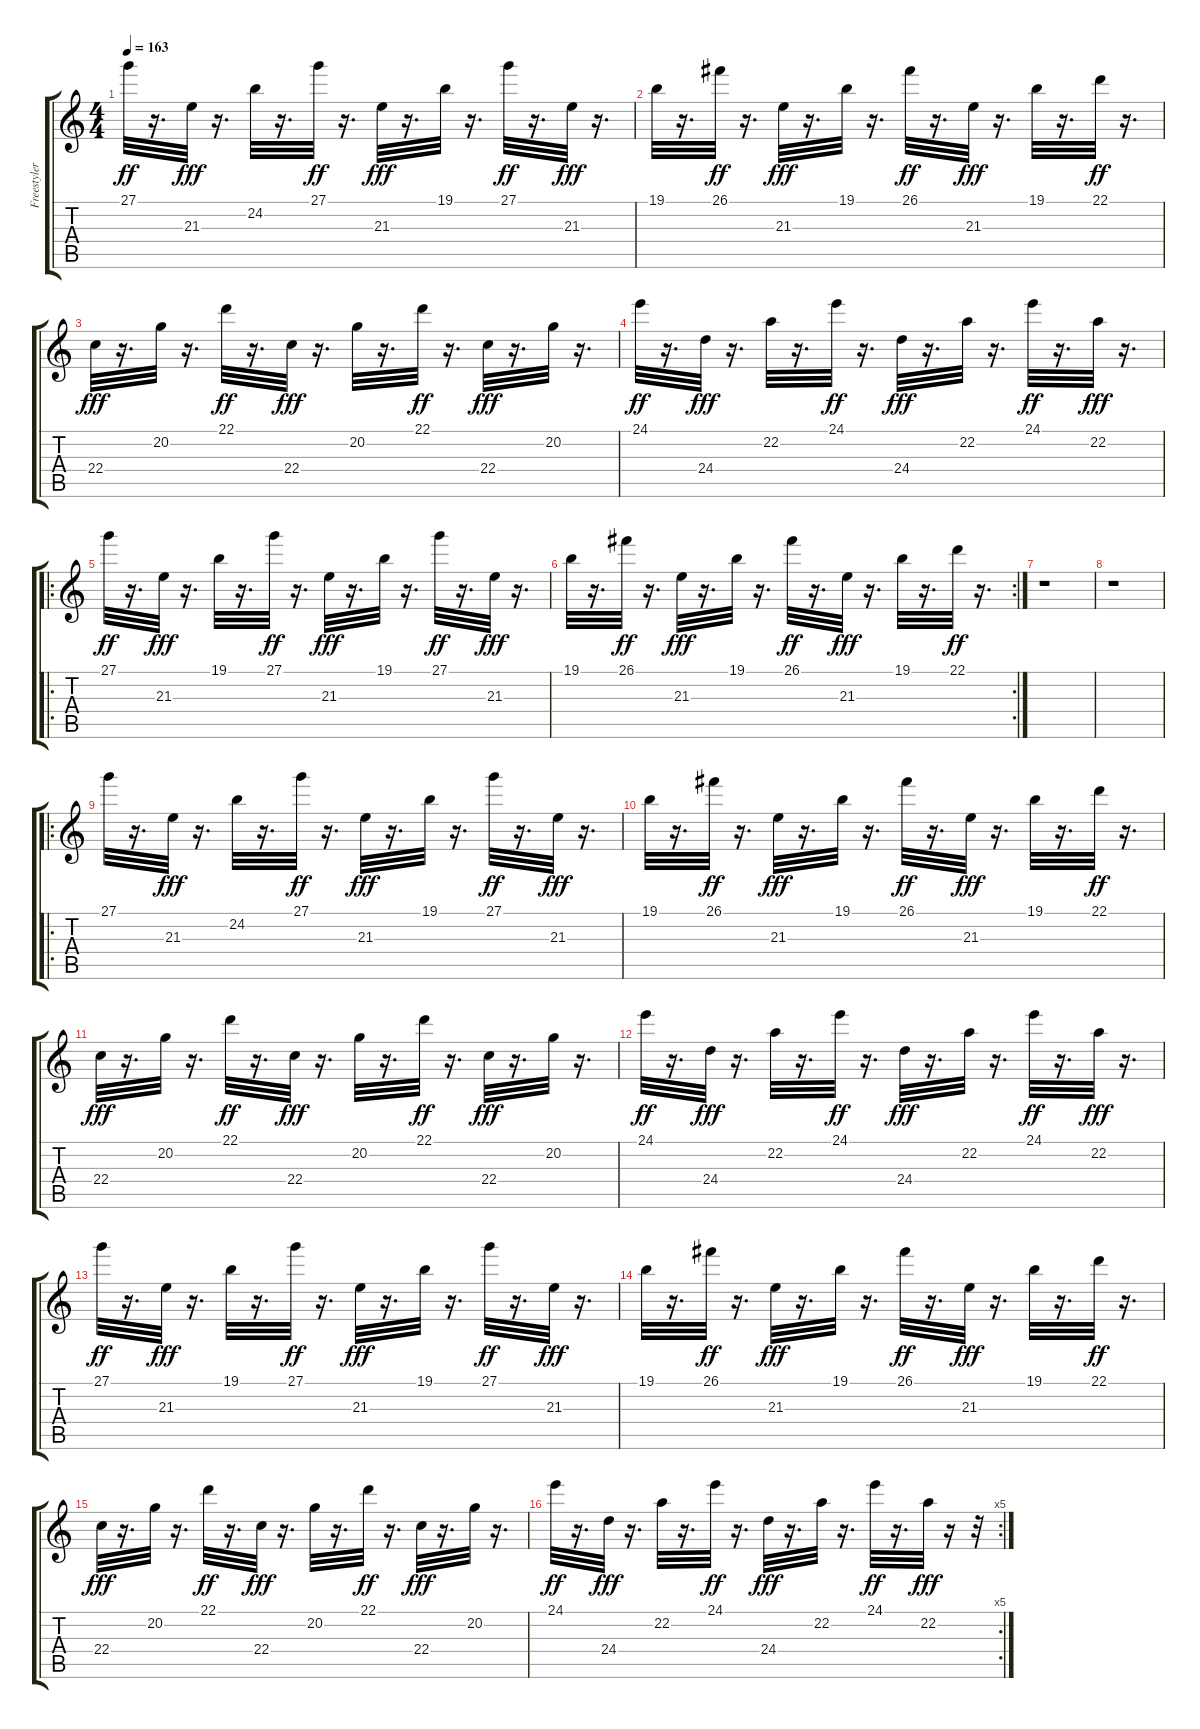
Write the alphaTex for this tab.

\track ("Freestyler" "Freestyler") {instrument lead8bassandlead}
\staff {score tabs}
\tuning (E4 B3 G3 D3 A2 E2) {hide}
\ts (4 4)
\tempo 163
\clef g2
\ks c
27.1.32{dy ff volume 0 instrument lead8bassandlead} r.16{d} 21.3.32{dy fff volume 12} r.16{d} 24.2.32 r.16{d} 27.1.32{dy ff} r.16{d} 21.3.32{dy fff} r.16{d} 19.1.32 r.16{d} 27.1.32{dy ff} r.16{d} 21.3.32{dy fff} r.16{d} |
19.1.32 r.16{d} 26.1.32{dy ff} r.16{d} 21.3.32{dy fff} r.16{d} 19.1.32 r.16{d} 26.1.32{dy ff} r.16{d} 21.3.32{dy fff} r.16{d} 19.1.32 r.16{d} 22.1.32{dy ff} r.16{d} |
22.4.32{dy fff} r.16{d} 20.2.32 r.16{d} 22.1.32{dy ff} r.16{d} 22.4.32{dy fff} r.16{d} 20.2.32 r.16{d} 22.1.32{dy ff} r.16{d} 22.4.32{dy fff} r.16{d} 20.2.32 r.16{d} |
24.1.32{dy ff} r.16{d} 24.4.32{dy fff} r.16{d} 22.2.32 r.16{d} 24.1.32{dy ff} r.16{d} 24.4.32{dy fff} r.16{d} 22.2.32 r.16{d} 24.1.32{dy ff} r.16{d} 22.2.32{dy fff} r.16{d} |
\ro
27.1.32{dy ff} r.16{d} 21.3.32{dy fff} r.16{d} 19.1.32 r.16{d} 27.1.32{dy ff} r.16{d} 21.3.32{dy fff} r.16{d} 19.1.32 r.16{d} 27.1.32{dy ff} r.16{d} 21.3.32{dy fff} r.16{d} |
\rc 2
19.1.32 r.16{d} 26.1.32{dy ff} r.16{d} 21.3.32{dy fff} r.16{d} 19.1.32 r.16{d} 26.1.32{dy ff} r.16{d} 21.3.32{dy fff} r.16{d} 19.1.32 r.16{d} 22.1.32{dy ff} r.16{d} |
r.1 |
r.1 |
\ro
27.1.32 r.16{d} 21.3.32{dy fff} r.16{d} 24.2.32 r.16{d} 27.1.32{dy ff} r.16{d} 21.3.32{dy fff} r.16{d} 19.1.32 r.16{d} 27.1.32{dy ff} r.16{d} 21.3.32{dy fff} r.16{d} |
19.1.32 r.16{d} 26.1.32{dy ff} r.16{d} 21.3.32{dy fff} r.16{d} 19.1.32 r.16{d} 26.1.32{dy ff} r.16{d} 21.3.32{dy fff} r.16{d} 19.1.32 r.16{d} 22.1.32{dy ff} r.16{d} |
22.4.32{dy fff} r.16{d} 20.2.32 r.16{d} 22.1.32{dy ff} r.16{d} 22.4.32{dy fff} r.16{d} 20.2.32 r.16{d} 22.1.32{dy ff} r.16{d} 22.4.32{dy fff} r.16{d} 20.2.32 r.16{d} |
24.1.32{dy ff} r.16{d} 24.4.32{dy fff} r.16{d} 22.2.32 r.16{d} 24.1.32{dy ff} r.16{d} 24.4.32{dy fff} r.16{d} 22.2.32 r.16{d} 24.1.32{dy ff} r.16{d} 22.2.32{dy fff} r.16{d} |
27.1.32{dy ff} r.16{d} 21.3.32{dy fff} r.16{d} 19.1.32 r.16{d} 27.1.32{dy ff} r.16{d} 21.3.32{dy fff} r.16{d} 19.1.32 r.16{d} 27.1.32{dy ff} r.16{d} 21.3.32{dy fff} r.16{d} |
19.1.32 r.16{d} 26.1.32{dy ff} r.16{d} 21.3.32{dy fff} r.16{d} 19.1.32 r.16{d} 26.1.32{dy ff} r.16{d} 21.3.32{dy fff} r.16{d} 19.1.32 r.16{d} 22.1.32{dy ff} r.16{d} |
22.4.32{dy fff} r.16{d} 20.2.32 r.16{d} 22.1.32{dy ff} r.16{d} 22.4.32{dy fff} r.16{d} 20.2.32 r.16{d} 22.1.32{dy ff} r.16{d} 22.4.32{dy fff} r.16{d} 20.2.32 r.16{d} |
\rc 5
24.1.32{dy ff} r.16{d} 24.4.32{dy fff} r.16{d} 22.2.32 r.16{d} 24.1.32{dy ff} r.16{d} 24.4.32{dy fff} r.16{d} 22.2.32 r.16{d} 24.1.32{dy ff} r.16{d} 22.2.32{dy fff} r.16 r.32
